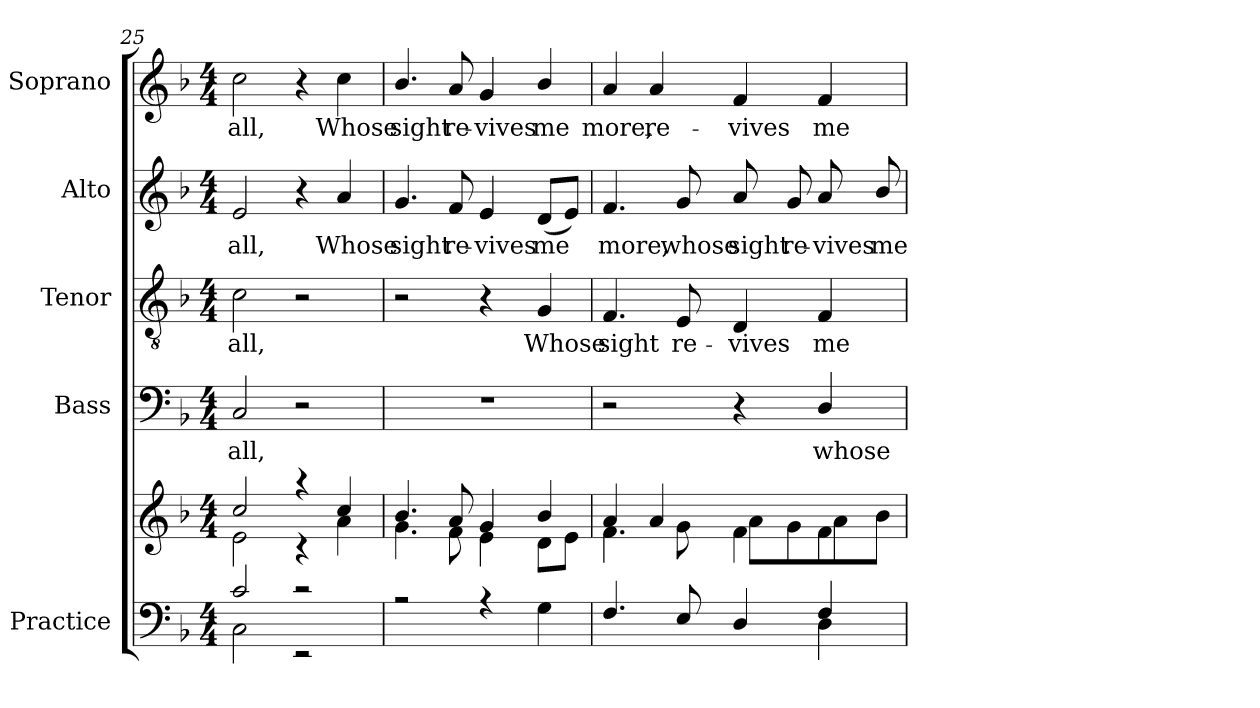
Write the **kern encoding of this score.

**kern	**kern	**kern	**text	**kern	**text	**kern	**text	**kern	**text
*part5	*part5	*part4	*part4	*part3	*part3	*part2	*part2	*part1	*part1
*staff6	*staff5	*staff4	*staff4	*staff3	*staff3	*staff2	*staff2	*staff1	*staff1
*I"Practice	*	*I"Bass	*	*I"Tenor	*	*I"Alto	*	*I"Soprano	*
*	*	*I'B	*	*I'T	*	*I'A	*	*I'S	*
*clefF4	*clefG2	*clefF4	*	*clefGv2	*	*clefG2	*	*clefG2	*
*k[b-]	*k[b-]	*k[b-]	*	*k[b-]	*	*k[b-]	*	*k[b-]	*
*F:	*F:	*F:	*	*F:	*	*F:	*	*F:	*
*M4/4	*M4/4	*M4/4	*	*M4/4	*	*M4/4	*	*M4/4	*
=25	=25	=25	=25	=25	=25	=25	=25	=25	=25
*^	*^	*	*	*	*	*	*	*	*
!	!	!	!	!	!LO:LY:b	!	!LO:LY:b	!	!LO:LY:b	!	!LO:LY:b
2c/	2C\	2cc/	2e\	2C/	all,	2c\	all,	2e/	all,	2cc\	all,
2rc	2rEE	4raa	4rc	2r	.	2r	.	4r	.	4r	.
!	!	!	!	!	!	!	!	!	!LO:LY:b	!	!LO:LY:b
.	.	4cc/	4a\	.	.	.	.	4a/	Whose	4cc\	Whose
=26	=26	=26	=26	=26	=26	=26	=26	=26	=26	=26	=26
!	!	!	!	!	!	!	!	!	!LO:LY:b	!	!LO:LY:b
2r	1ryy	4.b-/	4.g\	1r	.	2r	.	4.g/	sight	4.b-/	sight
!	!	!	!	!	!	!	!	!	!LO:LY:b	!	!LO:LY:b
.	.	8a/	8f\	.	.	.	.	8f/	re-	8a/	re-
!	!	!	!	!	!	!	!	!	!LO:LY:b	!	!LO:LY:b
4r	.	4g/	4e\	.	.	4r	.	4e/	-vives	4g/	-vives
!	!	!	!	!	!	!	!LO:LY:b	!	!LO:LY:b	!	!LO:LY:b
4G\	.	4b-/	8d\L	.	.	4G/	Whose	(<8d/L	me	4b-/	me
.	.	.	8e\J	.	.	.	.	8e/J)	.	.	.
=27	=27	=27	=27	=27	=27	=27	=27	=27	=27	=27	=27
!	!	!	!	!	!	!	!LO:LY:b	!	!LO:LY:b	!	!LO:LY:b
4.F/	2ryy	4a/	4.f\	2r	.	4.F/	sight	4.f/	more,	4a/	more,
!	!	!	!	!	!	!	!	!	!	!	!LO:LY:b
.	.	4a/	.	.	.	.	.	.	.	4a/	re-
!	!	!	!	!	!	!	!LO:LY:b	!	!LO:LY:b	!	!
8E/	.	.	8g\	.	.	8E/	re-	8g/	whose	.	.
!	!	!	!	!	!	!	!LO:LY:b	!	!LO:LY:b	!	!LO:LY:b
4D/	4ryy	4f\	8a\L	4r	.	4D/	-vives	8a/	sight	4f/	-vives
!	!	!	!	!	!	!	!	!	!LO:LY:b	!	!
.	.	.	8g\	.	.	.	.	8g/	re-	.	.
!	!	!	!	!	!LO:LY:b	!	!LO:LY:b	!	!LO:LY:b	!	!LO:LY:b
4F/	4D\	4f\	8a\	4D/	whose	4F/	me	8a/	-vives	4f/	me
!	!	!	!	!	!	!	!	!	!LO:LY:b	!	!
.	.	.	8b-\J	.	.	.	.	8b-/	me	.	.
*v	*v	*	*	*	*	*	*	*	*	*	*
*	*v	*v	*	*	*	*	*	*	*	*
=	=	=	=	=	=	=	=	=	=
*-	*-	*-	*-	*-	*-	*-	*-	*-	*-
